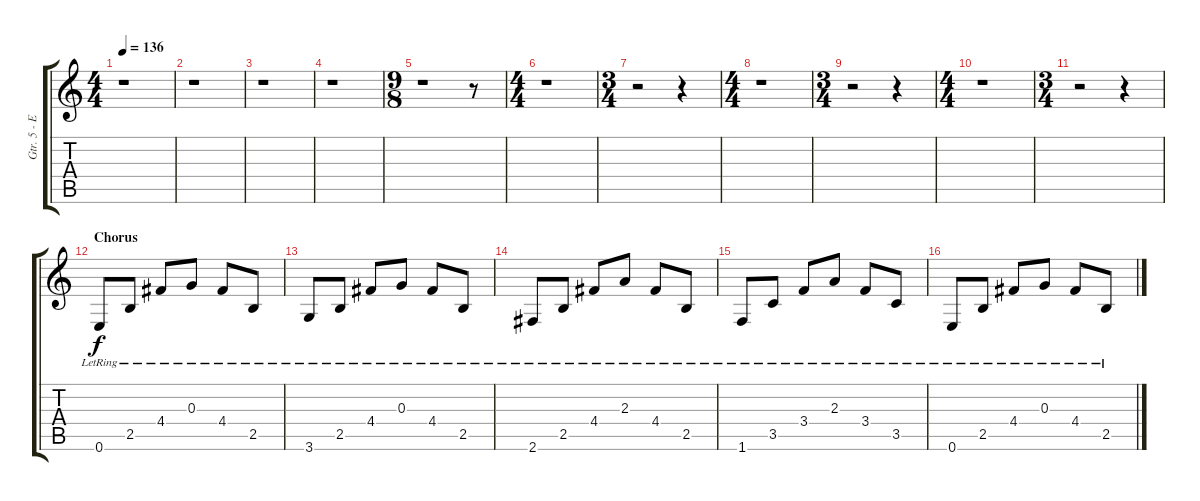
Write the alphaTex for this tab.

\track ("Gtr. 5 - Electric" "Gtr. 5 - E") {instrument electricguitarclean}
\staff {score tabs}
\tuning (E4 B3 G3 D3 A2 E2) {hide}
\ts (4 4)
\tempo 136
\clef g2
\ks c
r.1{dy f} |
r.1 |
r.1 |
r.1 |
\ts (9 8)
r.1 r.8 |
\ts (4 4)
r.1 |
\ts (3 4)
r.2 r.4 |
\ts (4 4)
r.1 |
\ts (3 4)
r.2 r.4 |
\ts (4 4)
r.1 |
\ts (3 4)
r.2 r.4 |
\section ("" "Chorus")
0.6{lr}.8 2.5{lr}.8 4.4{lr}.8 0.3{lr}.8 4.4{lr}.8 2.5{lr}.8 |
3.6{lr}.8 2.5{lr}.8 4.4{lr}.8 0.3{lr}.8 4.4{lr}.8 2.5{lr}.8 |
2.6{lr}.8 2.5{lr}.8 4.4{lr}.8 2.3{lr}.8 4.4{lr}.8 2.5{lr}.8 |
1.6{lr}.8 3.5{lr}.8 3.4{lr}.8 2.3{lr}.8 3.4{lr}.8 3.5{lr}.8 |
0.6{lr}.8 2.5{lr}.8 4.4{lr}.8 0.3{lr}.8 4.4{lr}.8 2.5{lr}.8
